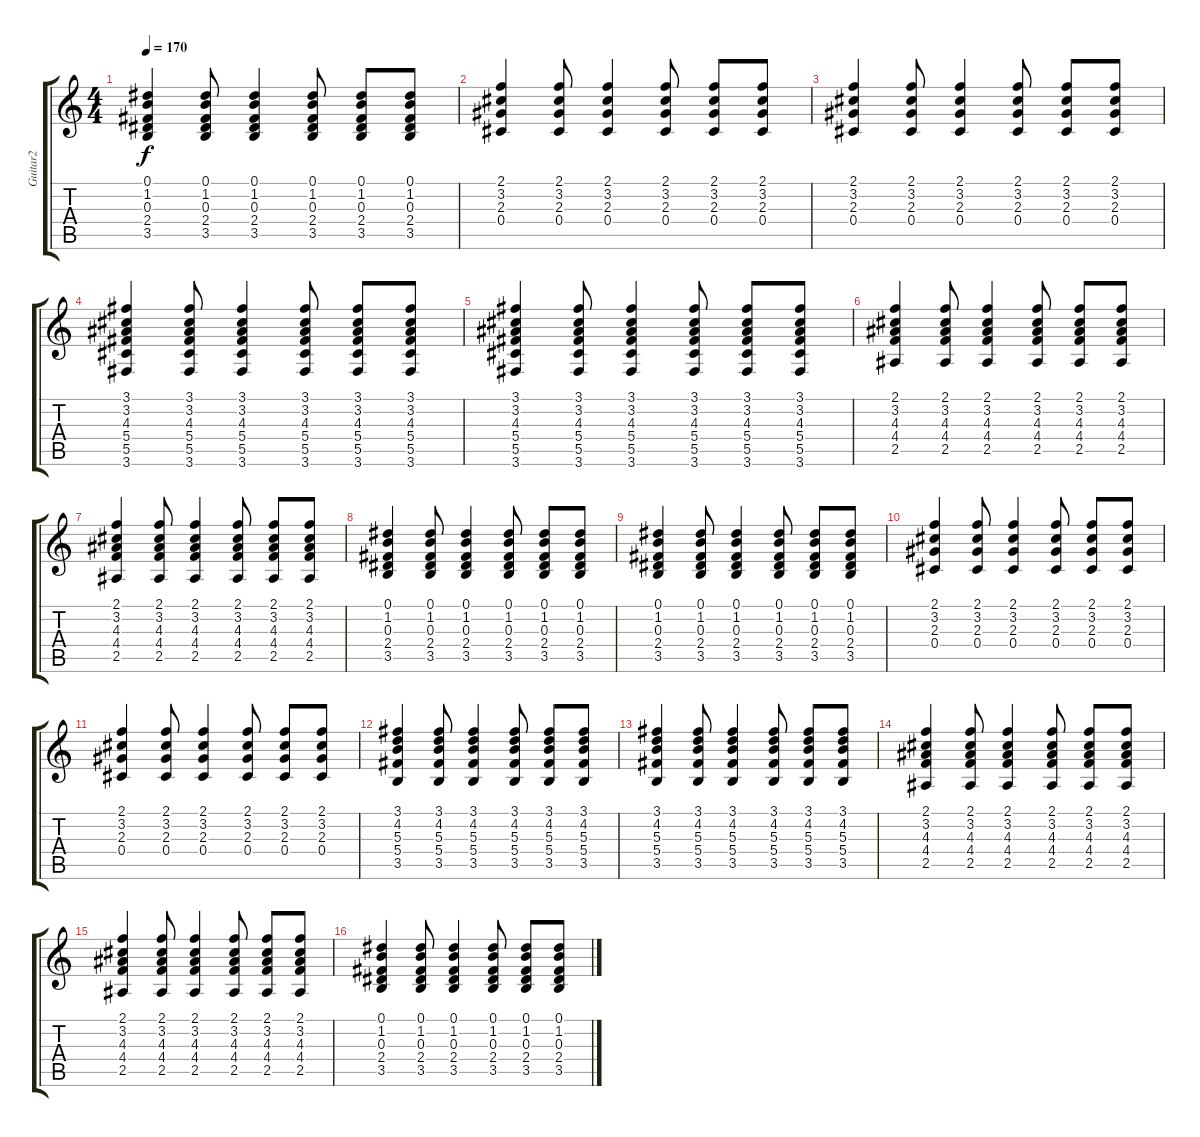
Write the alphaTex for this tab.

\track ("Guitar2" "Guitar2") {instrument overdrivenguitar}
\staff {score tabs}
\tuning (Eb4 Bb3 Gb3 Db3 Ab2 Eb2) {hide}
\ts (4 4)
\tempo 170
\clef g2
\ks c
(0.1 1.2 0.3 2.4 3.5).4{dy f} (0.1 1.2 0.3 2.4 3.5).8 (0.1 1.2 0.3 2.4 3.5).4 (0.1 1.2 0.3 2.4 3.5).8 (0.1 1.2 0.3 2.4 3.5).8 (0.1 1.2 0.3 2.4 3.5).8 |
(2.1 3.2 2.3 0.4).4 (2.1 3.2 2.3 0.4).8 (2.1 3.2 2.3 0.4).4 (2.1 3.2 2.3 0.4).8 (2.1 3.2 2.3 0.4).8 (2.1 3.2 2.3 0.4).8 |
(2.1 3.2 2.3 0.4).4 (2.1 3.2 2.3 0.4).8 (2.1 3.2 2.3 0.4).4 (2.1 3.2 2.3 0.4).8 (2.1 3.2 2.3 0.4).8 (2.1 3.2 2.3 0.4).8 |
(3.1 3.2 4.3 5.4 5.5 3.6).4 (3.1 3.2 4.3 5.4 5.5 3.6).8 (3.1 3.2 4.3 5.4 5.5 3.6).4 (3.1 3.2 4.3 5.4 5.5 3.6).8 (3.1 3.2 4.3 5.4 5.5 3.6).8 (3.1 3.2 4.3 5.4 5.5 3.6).8 |
(3.1 3.2 4.3 5.4 5.5 3.6).4 (3.1 3.2 4.3 5.4 5.5 3.6).8 (3.1 3.2 4.3 5.4 5.5 3.6).4 (3.1 3.2 4.3 5.4 5.5 3.6).8 (3.1 3.2 4.3 5.4 5.5 3.6).8 (3.1 3.2 4.3 5.4 5.5 3.6).8 |
(2.1 3.2 4.3 4.4 2.5).4 (2.1 3.2 4.3 4.4 2.5).8 (2.1 3.2 4.3 4.4 2.5).4 (2.1 3.2 4.3 4.4 2.5).8 (2.1 3.2 4.3 4.4 2.5).8 (2.1 3.2 4.3 4.4 2.5).8 |
(2.1 3.2 4.3 4.4 2.5).4 (2.1 3.2 4.3 4.4 2.5).8 (2.1 3.2 4.3 4.4 2.5).4 (2.1 3.2 4.3 4.4 2.5).8 (2.1 3.2 4.3 4.4 2.5).8 (2.1 3.2 4.3 4.4 2.5).8 |
(0.1 1.2 0.3 2.4 3.5).4 (0.1 1.2 0.3 2.4 3.5).8 (0.1 1.2 0.3 2.4 3.5).4 (0.1 1.2 0.3 2.4 3.5).8 (0.1 1.2 0.3 2.4 3.5).8 (0.1 1.2 0.3 2.4 3.5).8 |
(0.1 1.2 0.3 2.4 3.5).4 (0.1 1.2 0.3 2.4 3.5).8 (0.1 1.2 0.3 2.4 3.5).4 (0.1 1.2 0.3 2.4 3.5).8 (0.1 1.2 0.3 2.4 3.5).8 (0.1 1.2 0.3 2.4 3.5).8 |
(2.1 3.2 2.3 0.4).4 (2.1 3.2 2.3 0.4).8 (2.1 3.2 2.3 0.4).4 (2.1 3.2 2.3 0.4).8 (2.1 3.2 2.3 0.4).8 (2.1 3.2 2.3 0.4).8 |
(2.1 3.2 2.3 0.4).4 (2.1 3.2 2.3 0.4).8 (2.1 3.2 2.3 0.4).4 (2.1 3.2 2.3 0.4).8 (2.1 3.2 2.3 0.4).8 (2.1 3.2 2.3 0.4).8 |
(3.1 4.2 5.3 5.4 3.5).4 (3.1 4.2 5.3 5.4 3.5).8 (3.1 4.2 5.3 5.4 3.5).4 (3.1 4.2 5.3 5.4 3.5).8 (3.1 4.2 5.3 5.4 3.5).8 (3.1 4.2 5.3 5.4 3.5).8 |
(3.1 4.2 5.3 5.4 3.5).4 (3.1 4.2 5.3 5.4 3.5).8 (3.1 4.2 5.3 5.4 3.5).4 (3.1 4.2 5.3 5.4 3.5).8 (3.1 4.2 5.3 5.4 3.5).8 (3.1 4.2 5.3 5.4 3.5).8 |
(2.1 3.2 4.3 4.4 2.5).4 (2.1 3.2 4.3 4.4 2.5).8 (2.1 3.2 4.3 4.4 2.5).4 (2.1 3.2 4.3 4.4 2.5).8 (2.1 3.2 4.3 4.4 2.5).8 (2.1 3.2 4.3 4.4 2.5).8 |
(2.1 3.2 4.3 4.4 2.5).4 (2.1 3.2 4.3 4.4 2.5).8 (2.1 3.2 4.3 4.4 2.5).4 (2.1 3.2 4.3 4.4 2.5).8 (2.1 3.2 4.3 4.4 2.5).8 (2.1 3.2 4.3 4.4 2.5).8 |
(0.1 1.2 0.3 2.4 3.5).4 (0.1 1.2 0.3 2.4 3.5).8 (0.1 1.2 0.3 2.4 3.5).4 (0.1 1.2 0.3 2.4 3.5).8 (0.1 1.2 0.3 2.4 3.5).8 (0.1 1.2 0.3 2.4 3.5).8
